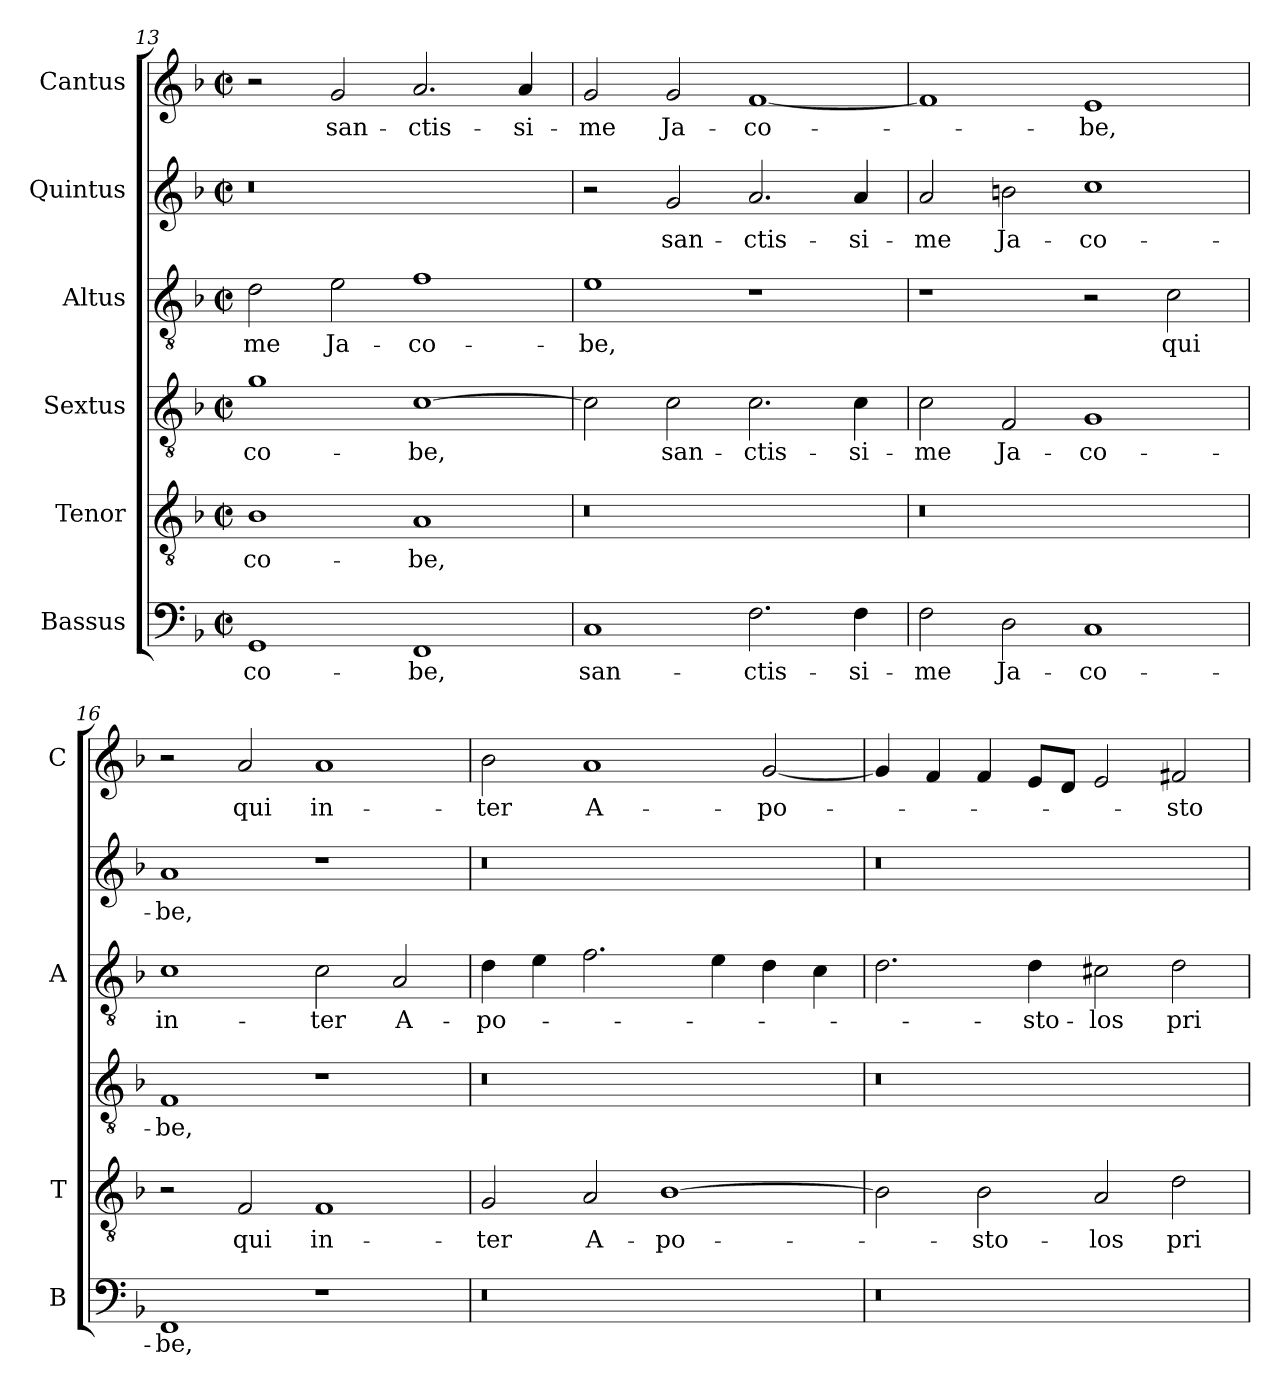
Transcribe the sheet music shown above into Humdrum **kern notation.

**kern	**text	**kern	**text	**kern	**text	**kern	**text	**kern	**text	**kern	**text
*part6	*part6	*part5	*part5	*part4	*part4	*part3	*part3	*part2	*part2	*part1	*part1
*staff6	*staff6	*staff5	*staff5	*staff4	*staff4	*staff3	*staff3	*staff2	*staff2	*staff1	*staff1
*I"Bassus	*	*I"Tenor	*	*I"Sextus	*	*I"Altus	*	*I"Quintus	*	*I"Cantus	*
*I'B	*	*I'T	*	*	*	*I'A	*	*	*	*I'C	*
*clefF4	*	*clefGv2	*	*clefGv2	*	*clefGv2	*	*clefG2	*	*clefG2	*
*k[b-]	*	*k[b-]	*	*k[b-]	*	*k[b-]	*	*k[b-]	*	*k[b-]	*
*F:	*	*F:	*	*F:	*	*F:	*	*F:	*	*F:	*
*M2/2	*	*M2/2	*	*M2/2	*	*M2/2	*	*M2/2	*	*M2/2	*
*met(c|)	*	*met(c|)	*	*met(c|)	*	*met(c|)	*	*met(c|)	*	*met(c|)	*
=13	=13	=13	=13	=13	=13	=13	=13	=13	=13	=13	=13
1GG	-co-	1B-	-co-	1g	-co-	2d\	-me	0r	.	2r	.
.	.	.	.	.	.	2e\	Ja-	.	.	2g/	san-
1FF	-be,	1A	-be,	[1c	-be,	1f	-co-	.	.	2.a/	-ctis-
.	.	.	.	.	.	.	.	.	.	4a/	-si-
=14	=14	=14	=14	=14	=14	=14	=14	=14	=14	=14	=14
1C	san-	0r	.	2c\]	.	1e	-be,	2r	.	2g/	-me
.	.	.	.	2c\	san-	.	.	2g/	san-	2g/	Ja-
2.F\	-ctis-	.	.	2.c\	-ctis-	1r	.	2.a/	-ctis-	[1f	-co-
4F\	-si-	.	.	4c\	-si-	.	.	4a/	-si-	.	.
!!LO:PB:g=z
=15	=15	=15	=15	=15	=15	=15	=15	=15	=15	=15	=15
2F\	-me	0r	.	2c\	-me	1r	.	2a/	-me	1f]	.
2D\	Ja-	.	.	2F/	Ja-	.	.	2bn\	Ja-	.	.
1C	-co-	.	.	1G	-co-	2r	.	1cc	-co-	1e	-be,
.	.	.	.	.	.	2c\	qui	.	.	.	.
=16	=16	=16	=16	=16	=16	=16	=16	=16	=16	=16	=16
1FF	-be,	2r	.	1F	-be,	1c	in-	1a	-be,	2r	.
.	.	2F/	qui	.	.	.	.	.	.	2a/	qui
1r	.	1F	in-	1r	.	2c\	-ter	1r	.	1a	in-
.	.	.	.	.	.	2A/	A-	.	.	.	.
=17	=17	=17	=17	=17	=17	=17	=17	=17	=17	=17	=17
0r	.	2G/	-ter	0r	.	4d\	-po-	0r	.	2b-\	-ter
.	.	.	.	.	.	4e\	.	.	.	.	.
.	.	2A/	A-	.	.	2.f\	.	.	.	1a	A-
.	.	[1B-	-po-	.	.	.	.	.	.	.	.
.	.	.	.	.	.	4e\	.	.	.	.	.
.	.	.	.	.	.	4d\	.	.	.	[2g/	-po-
.	.	.	.	.	.	4c\	.	.	.	.	.
!!LO:LB:g=z
=18	=18	=18	=18	=18	=18	=18	=18	=18	=18	=18	=18
0r	.	2B-\]	.	0r	.	2.d\	.	0r	.	4g/]	.
.	.	.	.	.	.	.	.	.	.	4f/	.
.	.	2B-\	-sto-	.	.	.	.	.	.	4f/	.
.	.	.	.	.	.	4d\	-sto-	.	.	8e/L	.
.	.	.	.	.	.	.	.	.	.	8d/J	.
.	.	2A/	-los	.	.	2c#X\	-los	.	.	2e/	.
.	.	2d\	pri-	.	.	2d\	pri-	.	.	2f#X/	-sto-
=	=	=	=	=	=	=	=	=	=	=	=
*-	*-	*-	*-	*-	*-	*-	*-	*-	*-	*-	*-
